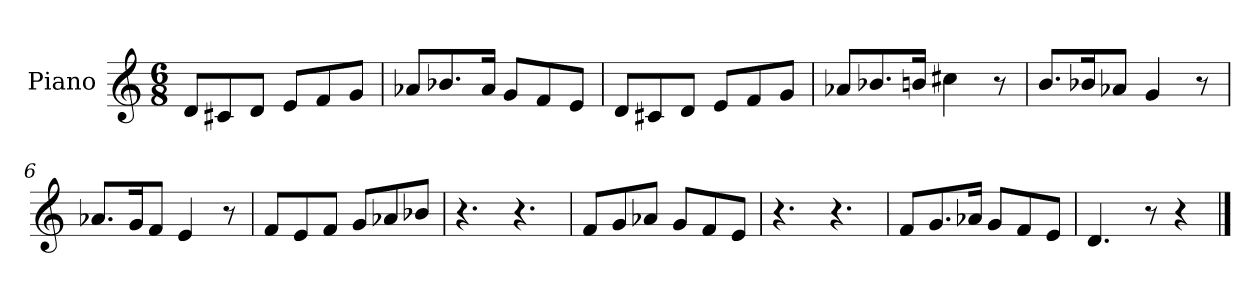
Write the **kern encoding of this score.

**kern
*part1
*staff1
*I"Piano
*I'Pno
*clefG2
*k[]
*M6/8
=1
8d/L
8c#X/
8d/J
8e/L
8f/
8g/J
=2
8a-X/L
8.b-X/
16a-/Jk
8g/L
8f/
8e/J
=3
8d/L
8c#X/
8d/J
8e/L
8f/
8g/J
=4
8a-X/L
8.b-X/
16bn/Jk
4cc#X\
8r
=5
8.b/L
16b-X/K
8a-X/J
4g/
8r
=6
8.a-X/L
16g/K
8f/J
4e/
8r
=7
8f/L
8e/
8f/J
8g/L
8a-X/
8b-X/J
=8
4.r
4.r
=9
8f/L
8g/
8a-X/J
8g/L
8f/
8e/J
=10
4.r
4.r
=11
8f/L
8.g/
16a-X/Jk
8g/L
8f/
8e/J
=12
4.d/
8r
4r
==
*-
